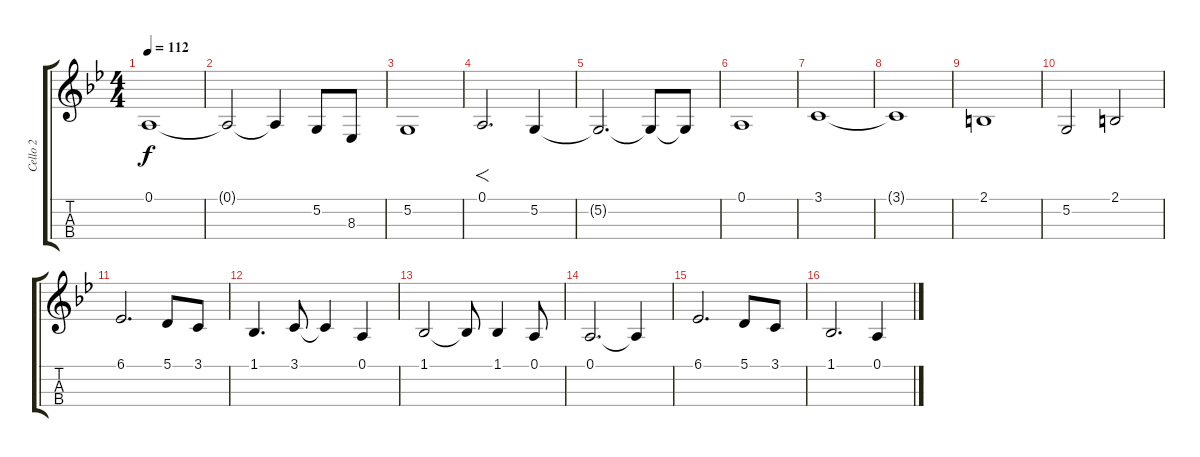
\track ("Cello 2" "Cello 2") {instrument cello}
\staff {score tabs}
\tuning (A3 D3 G2 C2) {hide}
\ts (4 4)
\tempo 112
\clef g2
\ks bb
0.1.1{dy f} |
0.1{t}.2 0.1{t}.4 5.2.8 8.3.8 |
5.2.1 |
0.1.2{f d} 5.2.4 |
5.2{t}.2{d} 5.2{t}.8 5.2{t}.8 |
0.1.1 |
3.1.1 |
3.1{t}.1 |
2.1.1 |
5.2.2 2.1.2 |
6.1.2{d} 5.1.8 3.1.8 |
1.1.4{d} 3.1.8 3.1{t}.4 0.1.4 |
1.1.2 1.1{t}.8 1.1.4 0.1.8 |
0.1.2{d} 0.1{t}.4 |
6.1.2{d} 5.1.8 3.1.8 |
1.1.2{d} 0.1.4
